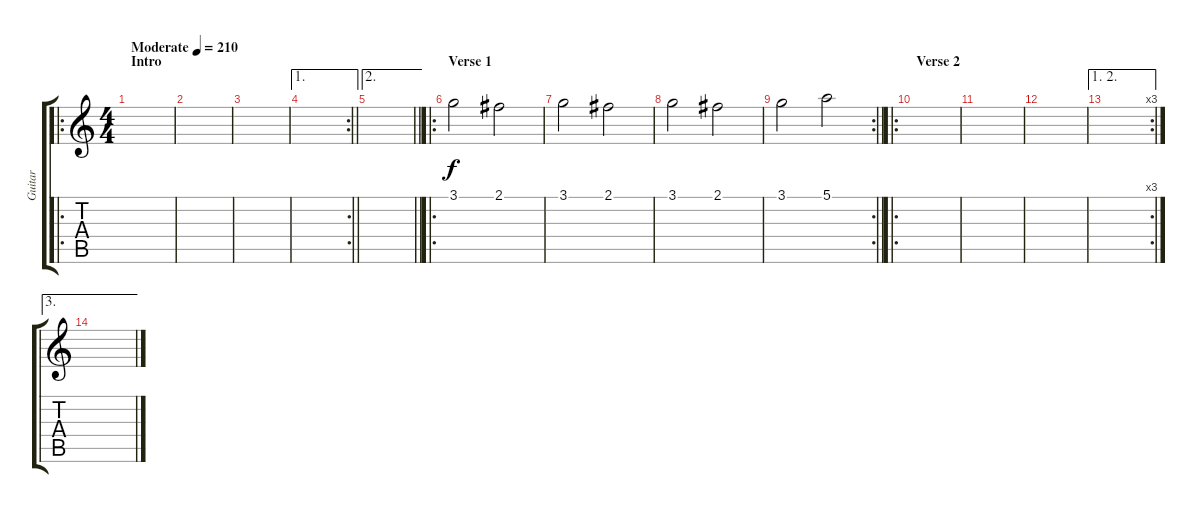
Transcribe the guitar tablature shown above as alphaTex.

\track ("Guitar" "Guitar") {instrument distortionguitar}
\staff {score tabs}
\tuning (E4 B3 G3 D3 A2 E2) {hide}
\ro
\ts (4 4)
\section ("" "Intro")
\tempo (210 "Moderate")
\clef g2
\ks c
|
|
|
\ae 1
\rc 2
\barLineRight lightlight
|
\ae 2
\barLineRight lightlight
|
\ro
\section ("" "Verse 1")
3.1.2 2.1.2 |
3.1.2 2.1.2 |
3.1.2 2.1.2 |
\rc 2
\barLineRight lightlight
3.1.2 5.1.2 |
\ro
\section ("" "Verse 2")
|
|
|
\ae (1 2)
\rc 3
|
\ae 3
